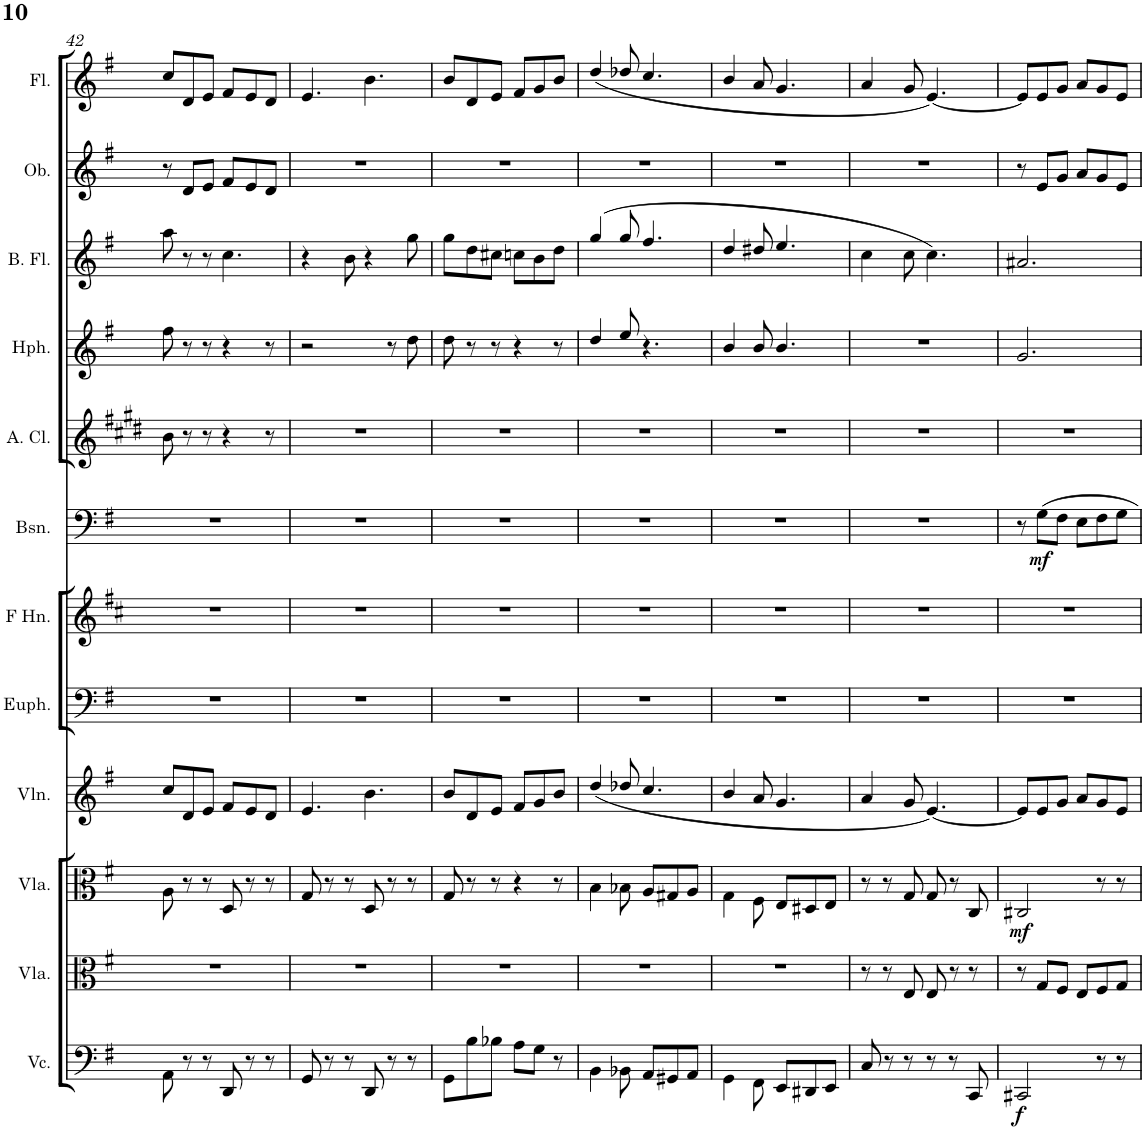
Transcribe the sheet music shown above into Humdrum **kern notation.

**kern	**dynam	**kern	**kern	**dynam	**kern	**kern	**kern	**kern	**dynam	**kern	**kern	**kern	**kern	**kern
*part12	*part12	*part11	*part10	*part10	*part9	*part8	*part7	*part6	*part6	*part5	*part4	*part3	*part2	*part1
*staff12	*staff12	*staff11	*staff10	*staff10	*staff9	*staff8	*staff7	*staff6	*staff6	*staff5	*staff4	*staff3	*staff2	*staff1
*I"Violoncello	*	*I"Viola	*I"Viola	*	*I"Violin	*I"Euphonium	*I"Horn in F	*I"Bassoon	*	*I"Alto Clarinet	*I"Heckelphone	*I"Bass Flute	*I"Oboe	*I"Flute
*I'Vc.	*	*I'Vla.	*I'Vla.	*	*I'Vln.	*I'Euph.	*	*I'Bsn.	*	*I'A. Cl.	*I'Hph.	*I'B. Fl.	*I'Ob.	*I'Fl.
!!LO:PB:g=z
*clefF4	*	*clefC3	*clefC3	*	*clefG2	*clefF4	*clefG2	*clefF4	*	*clefG2	*clefG2	*clefG2	*clefG2	*clefG2
*	*	*	*	*	*	*	*Trd4c7	*	*	*Trd5c9	*Trd7c12	*Trd7c12	*	*
*k[f#]	*	*k[f#]	*k[f#]	*	*k[f#]	*k[f#]	*k[f#c#]	*k[f#]	*	*k[f#c#g#d#]	*k[f#]	*k[f#]	*k[f#]	*k[f#]
*M6/8	*	*M6/8	*M6/8	*	*M6/8	*M6/8	*M6/8	*M6/8	*	*M6/8	*M6/8	*M6/8	*M6/8	*M6/8
=42	=42	=42	=42	=42	=42	=42	=42	=42	=42	=42	=42	=42	=42	=42
8AA\	.	2.r	8A\	.	8cc/L	2.r	2.r	2.r	.	8b\	8ff#\	8aa\	8r	8cc/L
8r	.	.	8r	.	8d/	.	.	.	.	8r	8r	8r	8d/L	8d/
8r	.	.	8r	.	8e/J	.	.	.	.	8r	8r	8r	8e/J	8e/J
8DD/	.	.	8D/	.	8f#/L	.	.	.	.	4r	4r	4.cc\	8f#/L	8f#/L
8r	.	.	8r	.	8e/	.	.	.	.	.	.	.	8e/	8e/
8r	.	.	8r	.	8d/J	.	.	.	.	8r	8r	.	8d/J	8d/J
=43	=43	=43	=43	=43	=43	=43	=43	=43	=43	=43	=43	=43	=43	=43
8GG/	.	2.r	8G/	.	4.e/	2.r	2.r	2.r	.	2.r	2r	4r	2.r	4.e/
8r	.	.	8r	.	.	.	.	.	.	.	.	.	.	.
8r	.	.	8r	.	.	.	.	.	.	.	.	8b\	.	.
8DD/	.	.	8D/	.	4.b\	.	.	.	.	.	.	4r	.	4.b\
8r	.	.	8r	.	.	.	.	.	.	.	8r	.	.	.
8r	.	.	8r	.	.	.	.	.	.	.	8dd\	8gg\	.	.
=44	=44	=44	=44	=44	=44	=44	=44	=44	=44	=44	=44	=44	=44	=44
8GG\L	.	2.r	8G/	.	8b/L	2.r	2.r	2.r	.	2.r	8dd\	8gg\L	2.r	8b/L
8B\	.	.	8r	.	8d/	.	.	.	.	.	8r	8dd\	.	8d/
8B-X\J	.	.	8r	.	8e/J	.	.	.	.	.	8r	8cc#X\J	.	8e/J
8A\L	.	.	4r	.	8f#/L	.	.	.	.	.	4r	8ccn\L	.	8f#/L
8G\J	.	.	.	.	8g/	.	.	.	.	.	.	8b\	.	8g/
8r	.	.	8r	.	8b/J	.	.	.	.	.	8r	8dd\J	.	8b/J
=45	=45	=45	=45	=45	=45	=45	=45	=45	=45	=45	=45	=45	=45	=45
4BB\	.	2.r	4B\	.	(4dd/	2.r	2.r	2.r	.	2.r	4dd/	(4gg/	2.r	(4dd/
8BB-X\	.	.	8B-X\	.	8dd-X/	.	.	.	.	.	8ee/	8gg/	.	8dd-X/
8AA/L	.	.	8A/L	.	4.cc/	.	.	.	.	.	4.r	4.ff#/	.	4.cc/
8GG#X/	.	.	8G#X/	.	.	.	.	.	.	.	.	.	.	.
8AA/J	.	.	8A/J	.	.	.	.	.	.	.	.	.	.	.
=46	=46	=46	=46	=46	=46	=46	=46	=46	=46	=46	=46	=46	=46	=46
4GG\	.	2.r	4G\	.	4b/	2.r	2.r	2.r	.	2.r	4b/	4dd/	2.r	4b/
8FF#\	.	.	8F#\	.	8a/	.	.	.	.	.	8b/	8dd#X/	.	8a/
8EE/L	.	.	8E/L	.	4.g/	.	.	.	.	.	4.b/	4.ee/	.	4.g/
8DD#X/	.	.	8D#X/	.	.	.	.	.	.	.	.	.	.	.
8EE/J	.	.	8E/J	.	.	.	.	.	.	.	.	.	.	.
=47	=47	=47	=47	=47	=47	=47	=47	=47	=47	=47	=47	=47	=47	=47
8C/	.	8r	8r	.	4a/	2.r	2.r	2.r	.	2.r	2.r	4cc\	2.r	4a/
8r	.	8r	8r	.	.	.	.	.	.	.	.	.	.	.
8r	.	8E/	8G/	.	8g/	.	.	.	.	.	.	8cc\	.	8g/
8r	.	8E/	8G/	.	[4.e/)	.	.	.	.	.	.	4.cc\)	.	[4.e/)
8r	.	8r	8r	.	.	.	.	.	.	.	.	.	.	.
8CC/	.	8r	8C/	.	.	.	.	.	.	.	.	.	.	.
=48	=48	=48	=48	=48	=48	=48	=48	=48	=48	=48	=48	=48	=48	=48
!	!LO:DY:b	!	!	!LO:DY:b	!	!	!	!	!	!	!	!	!	!
2CC#X/	f	8r	2C#X/	mf	8e/L]	2.r	2.r	8r	.	2.r	2.g/	2.a#X/	8r	8e/L]
!	!	!	!	!	!	!	!	!	!LO:DY:b	!	!	!	!	!
.	.	8G/L	.	.	8e/	.	.	8G\L	mf	.	.	.	8e/L	8e/
.	.	8F#/J	.	.	8g/J	.	.	8F#\J	.	.	.	.	8g/J	8g/J
.	.	8E/L	.	.	8a/L	.	.	8E\L	.	.	.	.	8a/L	8a/L
8r	.	8F#/	8r	.	8g/	.	.	8F#\	.	.	.	.	8g/	8g/
8r	.	8G/J	8r	.	8e/J	.	.	8G\J	.	.	.	.	8e/J	8e/J
=	=	=	=	=	=	=	=	=	=	=	=	=	=	=
*-	*-	*-	*-	*-	*-	*-	*-	*-	*-	*-	*-	*-	*-	*-
